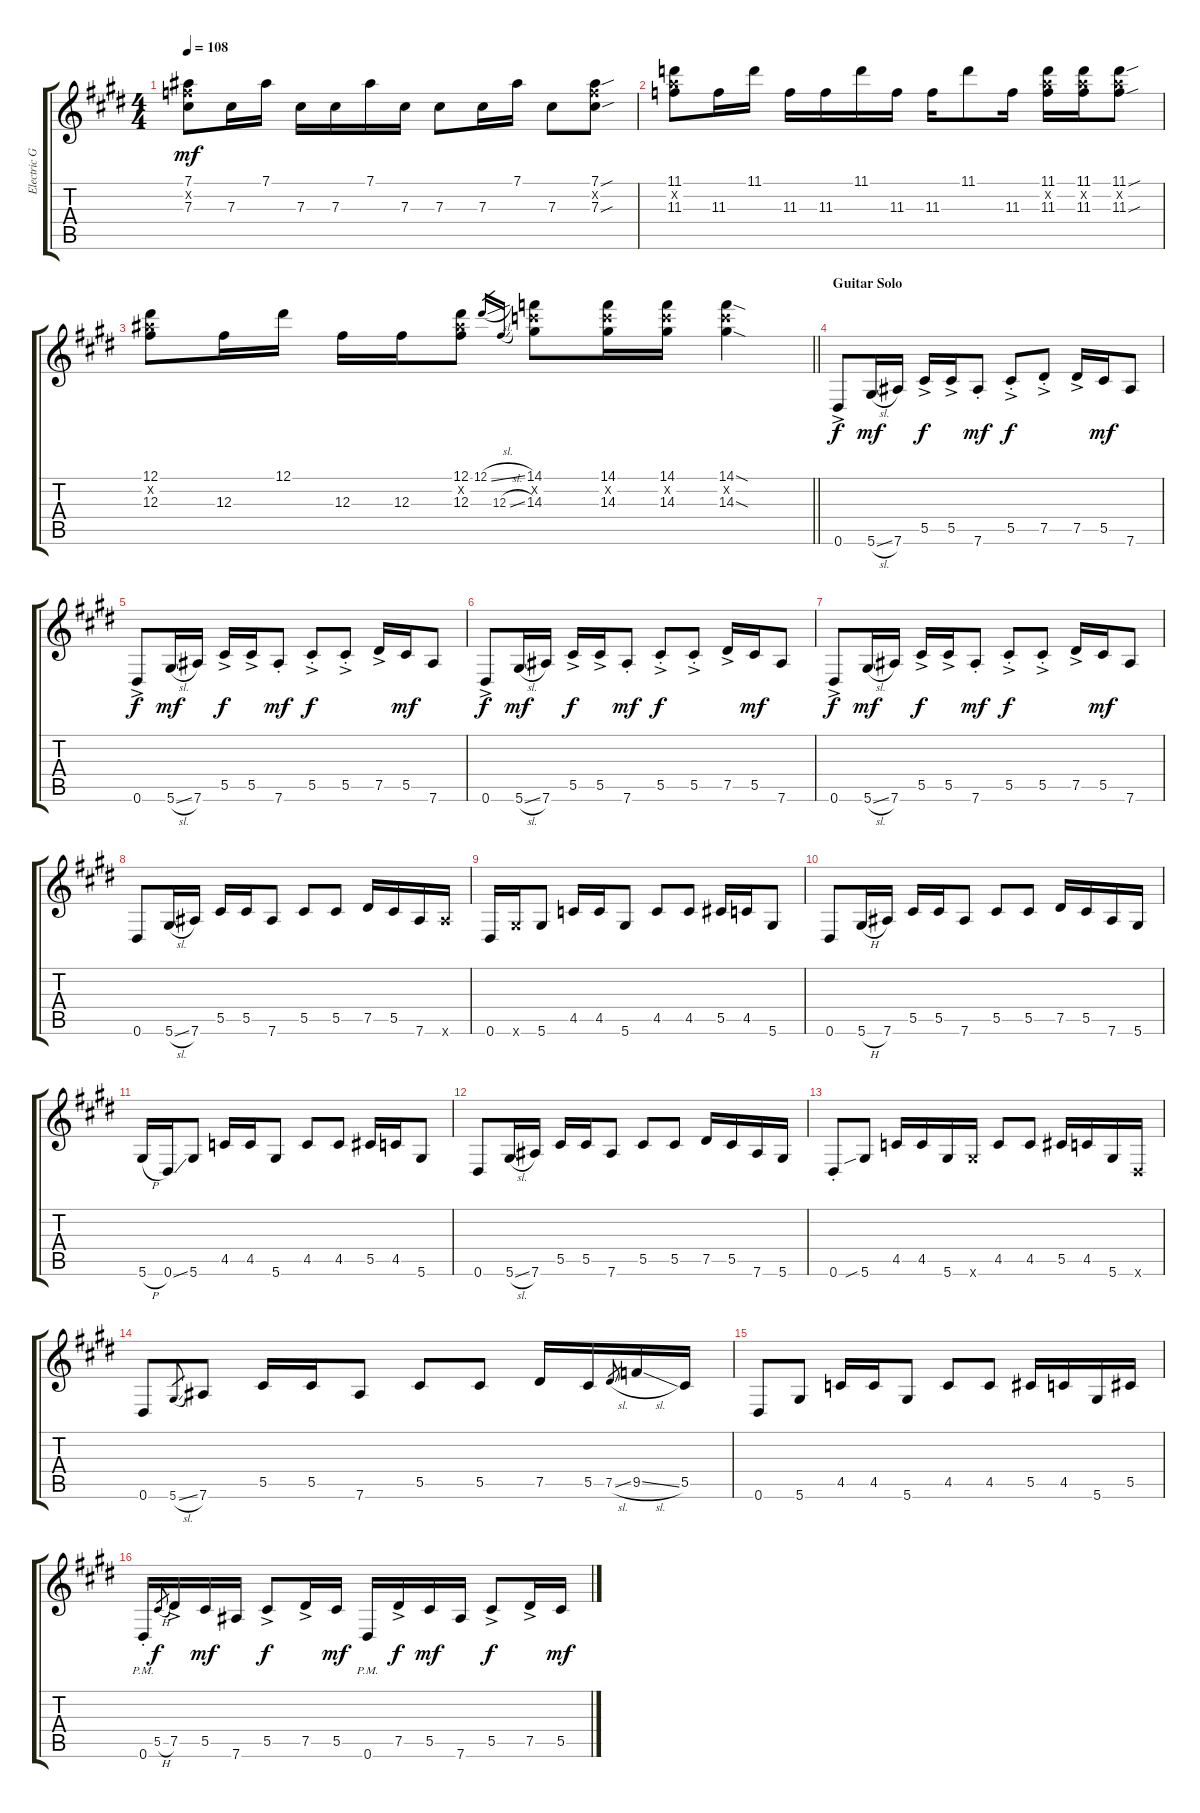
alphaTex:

\track ("Electric Guitar 1" "Electric G") {instrument electricguitarclean}
\staff {score tabs}
\tuning (Eb4 Bb3 Gb3 Db3 Ab2 Eb2) {hide}
\ts (4 4)
\tempo 108
\clef g2
\ks e
(7.1 7.2{x} 7.3).8{dy mf} 7.3.16 7.1.16 7.3.16 7.3.16 7.1.16 7.3.16 7.3.8 7.3.16 7.1.16 7.3.8 (7.1{sou} 7.2{x} 7.3{sou}).8 |
\ks c#minor
(11.1 11.2{x} 11.3).8 11.3.16 11.1.16 11.3.16 11.3.16 11.1.16 11.3.16 11.3.16 11.1.8 11.3.16 (11.1 11.2{x} 11.3).16 (11.1 11.2{x} 11.3).16 (11.1{sou} 11.2{x} 11.3{sou}).8 |
\barLineRight lightlight
\ks e
(12.1 12.2{x} 12.3).8 12.3.16 12.1.16 12.3.16 12.3.16 (12.1 12.2{x} 12.3).8 12.1{sl}.16{gr} 12.3{sl}.16{gr} (14.1 14.2{x} 14.3).8 (14.1 14.2{x} 14.3).16 (14.1 14.2{x} 14.3).16 (14.1{sod} 14.2{x} 14.3{sod}).4 |
\section ("" "Guitar Solo")
\ks c#minor
0.6{ac}.8{dy f} 5.6{sl}.16{dy mf} 7.6.16 5.5{ac}.16{dy f} 5.5{ac}.16 7.6{st}.8{dy mf} 5.5{ac st}.8{dy f} 7.5{ac st}.8 7.5{ac}.16 5.5.16{dy mf} 7.6.8 |
\ks e
0.6{ac}.8{dy f} 5.6{sl}.16{dy mf} 7.6.16 5.5{ac}.16{dy f} 5.5{ac}.16 7.6{st}.8{dy mf} 5.5{ac st}.8{dy f} 5.5{ac st}.8 7.5{ac}.16 5.5.16{dy mf} 7.6.8 |
\ks c#minor
0.6{ac}.8{dy f} 5.6{sl}.16{dy mf} 7.6.16 5.5{ac}.16{dy f} 5.5{ac}.16 7.6{st}.8{dy mf} 5.5{ac st}.8{dy f} 5.5{ac st}.8 7.5{ac}.16 5.5.16{dy mf} 7.6.8 |
\ks e
0.6{ac}.8{dy f} 5.6{sl}.16{dy mf} 7.6.16 5.5{ac}.16{dy f} 5.5{ac}.16 7.6{st}.8{dy mf} 5.5{ac st}.8{dy f} 5.5{ac st}.8 7.5{ac}.16 5.5.16{dy mf} 7.6.8 |
\ks c#minor
0.6.8 5.6{sl}.16 7.6.16 5.5.16 5.5.16 7.6.8 5.5.8 5.5.8 7.5.16 5.5.16 7.6.16 7.6{x}.16 |
0.6.16 5.6{x}.16 5.6.8 4.5.16 4.5.16 5.6.8 4.5.8 4.5.8 5.5.16 4.5.16 5.6.8 |
\ks e
0.6.8 5.6{h}.16 7.6.16 5.5.16 5.5.16 7.6.8 5.5.8 5.5.8 7.5.16 5.5.16 7.6.16 5.6.16 |
\ks c#minor
5.6{h}.16 0.6{ss}.16 5.6.8 4.5.16 4.5.16 5.6.8 4.5.8 4.5.8 5.5.16 4.5.16 5.6.8 |
\ks e
0.6.8 5.6{sl}.16 7.6.16 5.5.16 5.5.16 7.6.8 5.5.8 5.5.8 7.5.16 5.5.16 7.6.16 5.6.16 |
\ks c#minor
0.6{st}.8 5.6{sib}.8 4.5.16 4.5.16 5.6.16 5.6{x}.16 4.5.8 4.5.8 5.5.16 4.5.16 5.6.16 0.6{x}.16 |
\ks e
0.6.8 5.6{sl}.8{gr} 7.6.8 5.5.16 5.5.16 7.6.8 5.5.8 5.5.8 7.5.16 5.5.16 7.5{sl}.8{gr} 9.5{sl}.16 5.5.16 |
\ks c#minor
0.6.8 5.6.8 4.5.16 4.5.16 5.6.8 4.5.8 4.5.8 5.5.16 4.5.16 5.6.16 5.5.16 |
\ks e
0.6{pm st}.16 5.5{h}.8{gr dy f} 7.5{ac}.16 5.5.16{dy mf} 7.6.16 5.5{ac}.8{dy f} 7.5{ac}.16 5.5.16{dy mf} 0.6{pm}.16 7.5{ac}.16{dy f} 5.5.16{dy mf} 7.6.16 5.5{ac}.8{dy f} 7.5{ac}.16 5.5.16{dy mf}
